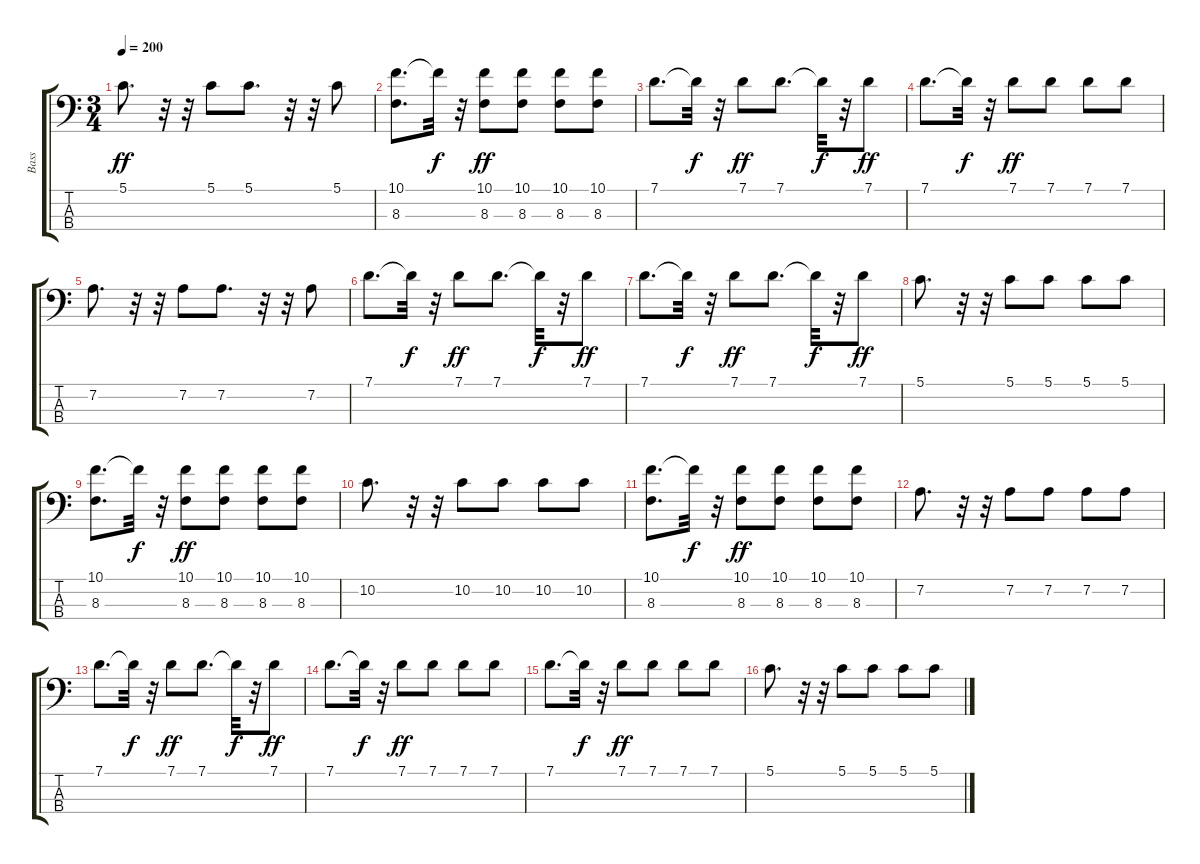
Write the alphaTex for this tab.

\track ("Bass" "Bass") {instrument electricbassfinger}
\staff {score tabs}
\tuning (G2 D2 A1 E1) {hide}
\ts (3 4)
\tempo 200
\clef f4
\ks c
5.1.8{d dy ff} r.32 r.32 5.1.8 5.1.8{d} r.32 r.32 5.1.8 |
(10.1 8.3).8{d} 10.1{t}.32{dy f} r.32 (10.1 8.3).8{dy ff} (10.1 8.3).8 (10.1 8.3).8 (10.1 8.3).8 |
7.1.8{d} 7.1{t}.32{dy f} r.32 7.1.8{dy ff} 7.1.8{d} 7.1{t}.32{dy f} r.32 7.1.8{dy ff} |
7.1.8{d} 7.1{t}.32{dy f} r.32 7.1.8{dy ff} 7.1.8 7.1.8 7.1.8 |
7.2.8{d} r.32 r.32 7.2.8 7.2.8{d} r.32 r.32 7.2.8 |
7.1.8{d} 7.1{t}.32{dy f} r.32 7.1.8{dy ff} 7.1.8{d} 7.1{t}.32{dy f} r.32 7.1.8{dy ff} |
7.1.8{d} 7.1{t}.32{dy f} r.32 7.1.8{dy ff} 7.1.8{d} 7.1{t}.32{dy f} r.32 7.1.8{dy ff} |
5.1.8{d} r.32 r.32 5.1.8 5.1.8 5.1.8 5.1.8 |
(10.1 8.3).8{d} 10.1{t}.32{dy f} r.32 (10.1 8.3).8{dy ff} (10.1 8.3).8 (10.1 8.3).8 (10.1 8.3).8 |
10.2.8{d} r.32 r.32 10.2.8 10.2.8 10.2.8 10.2.8 |
(10.1 8.3).8{d} 10.1{t}.32{dy f} r.32 (10.1 8.3).8{dy ff} (10.1 8.3).8 (10.1 8.3).8 (10.1 8.3).8 |
7.2.8{d} r.32 r.32 7.2.8 7.2.8 7.2.8 7.2.8 |
7.1.8{d} 7.1{t}.32{dy f} r.32 7.1.8{dy ff} 7.1.8{d} 7.1{t}.32{dy f} r.32 7.1.8{dy ff} |
7.1.8{d} 7.1{t}.32{dy f} r.32 7.1.8{dy ff} 7.1.8 7.1.8 7.1.8 |
7.1.8{d} 7.1{t}.32{dy f} r.32 7.1.8{dy ff} 7.1.8 7.1.8 7.1.8 |
5.1.8{d} r.32 r.32 5.1.8 5.1.8 5.1.8 5.1.8
